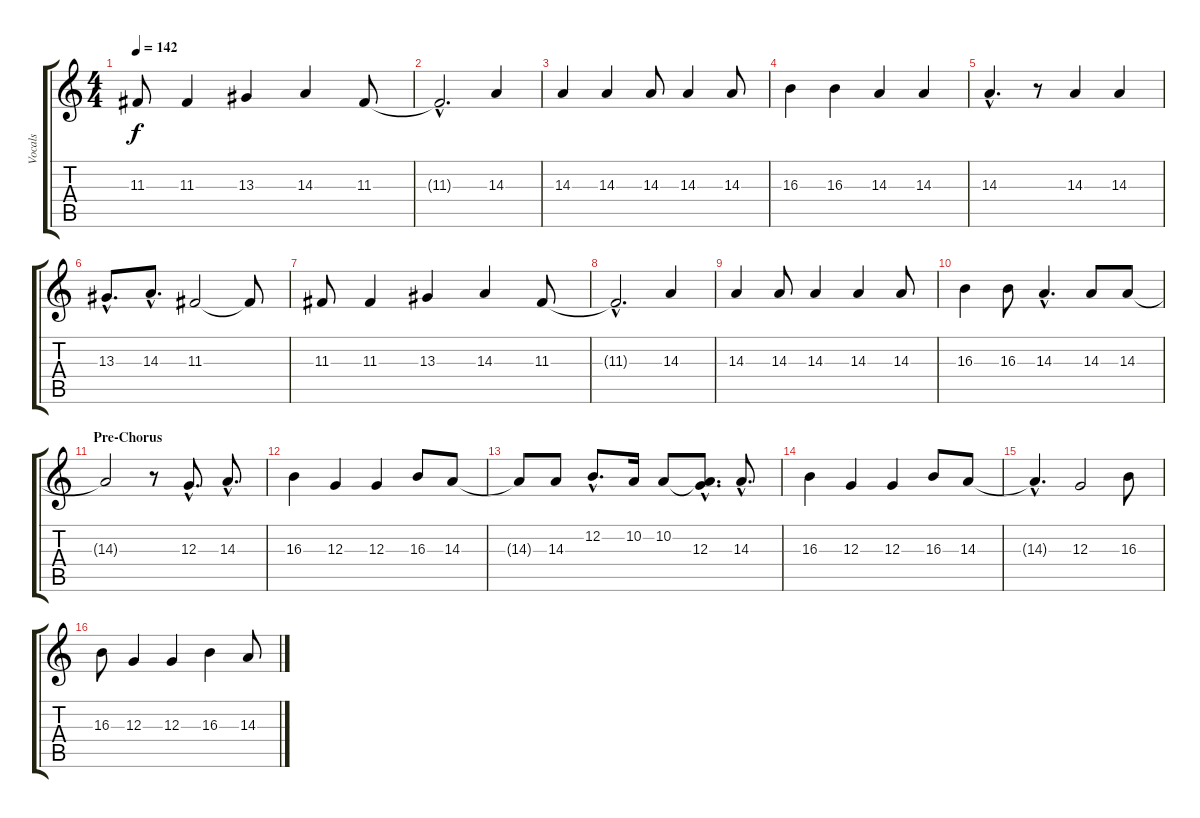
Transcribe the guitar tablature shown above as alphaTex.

\track ("Vocals" "Vocals") {instrument lead1square}
\staff {score tabs}
\tuning (E4 B3 G3 D3 A2 E2) {hide}
\ts (4 4)
\tempo 142
\clef g2
\ks c
11.3.8{dy f} 11.3.4 13.3.4 14.3.4 11.3.8 |
11.3{hac t}.2{d} 14.3.4 |
14.3.4 14.3.4 14.3.8 14.3.4 14.3.8 |
16.3.4 16.3.4 14.3.4 14.3.4 |
14.3{hac}.4{d} r.8 14.3.4 14.3.4 |
13.3{hac}.8{d} 14.3{hac}.8{d} 11.3.2 11.3{t}.8 |
11.3.8 11.3.4 13.3.4 14.3.4 11.3.8 |
11.3{hac t}.2{d} 14.3.4 |
14.3.4 14.3.8 14.3.4 14.3.4 14.3.8 |
16.3.4 16.3.8 14.3{hac}.4{d} 14.3.8 14.3.8 |
\section ("" "Pre-Chorus")
14.3{t}.2 r.8 12.3{hac}.8{d} 14.3{hac}.8{d} |
16.3.4 12.3.4 12.3.4 16.3.8 14.3.8 |
14.3{t}.8 14.3.8 12.2{hac}.8{d instrument choiraahs} 10.2.16 10.2.8 (10.2{hac t} 12.3{hac}).8{d instrument lead1square} 14.3{hac}.8{d} |
16.3.4 12.3.4 12.3.4 16.3.8 14.3.8 |
14.3{hac t}.4{d} 12.3.2 16.3.8 |
16.3.8 12.3.4 12.3.4 16.3.4 14.3.8
